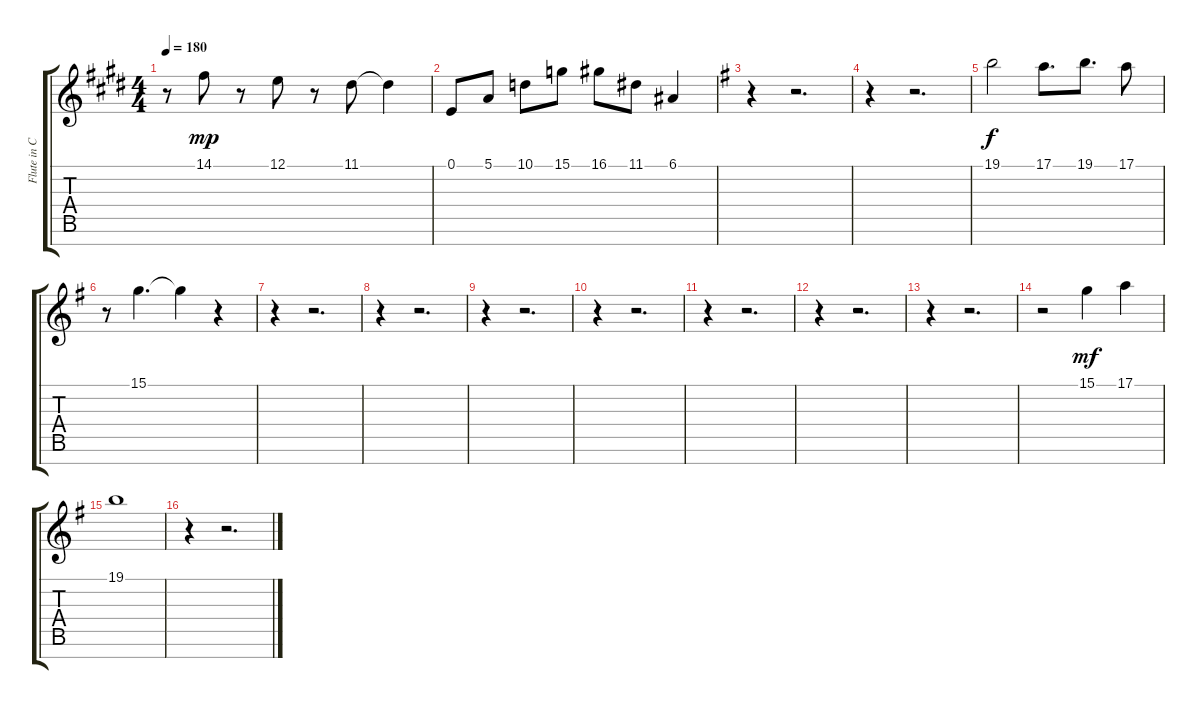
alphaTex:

\track ("Flute in C" "Flute in C") {instrument flute}
\staff {score tabs}
\tuning (E4 B3 G3 D3 A2 E2 B1) {hide}
\ts (4 4)
\tempo 180
\clef g2
\ks e
r.8{dy mp} 14.1.8 r.8 12.1.8 r.8 11.1.8 11.1{t}.4 |
0.1.8 5.1.8 10.1.8 15.1.8 16.1.8 11.1.8 6.1.4 |
\ks g
r.4 r.2{d} |
r.4 r.2{d} |
19.1.2{dy f} 17.1.8{d} 19.1.8{d} 17.1.8 |
r.8 15.1.4{d} 15.1{t}.4 r.4 |
r.4 r.2{d} |
r.4 r.2{d} |
r.4 r.2{d} |
r.4 r.2{d} |
r.4 r.2{d} |
r.4 r.2{d} |
r.4 r.2{d} |
r.2 15.1.4{dy mf} 17.1.4 |
19.1.1 |
r.4 r.2{d}
